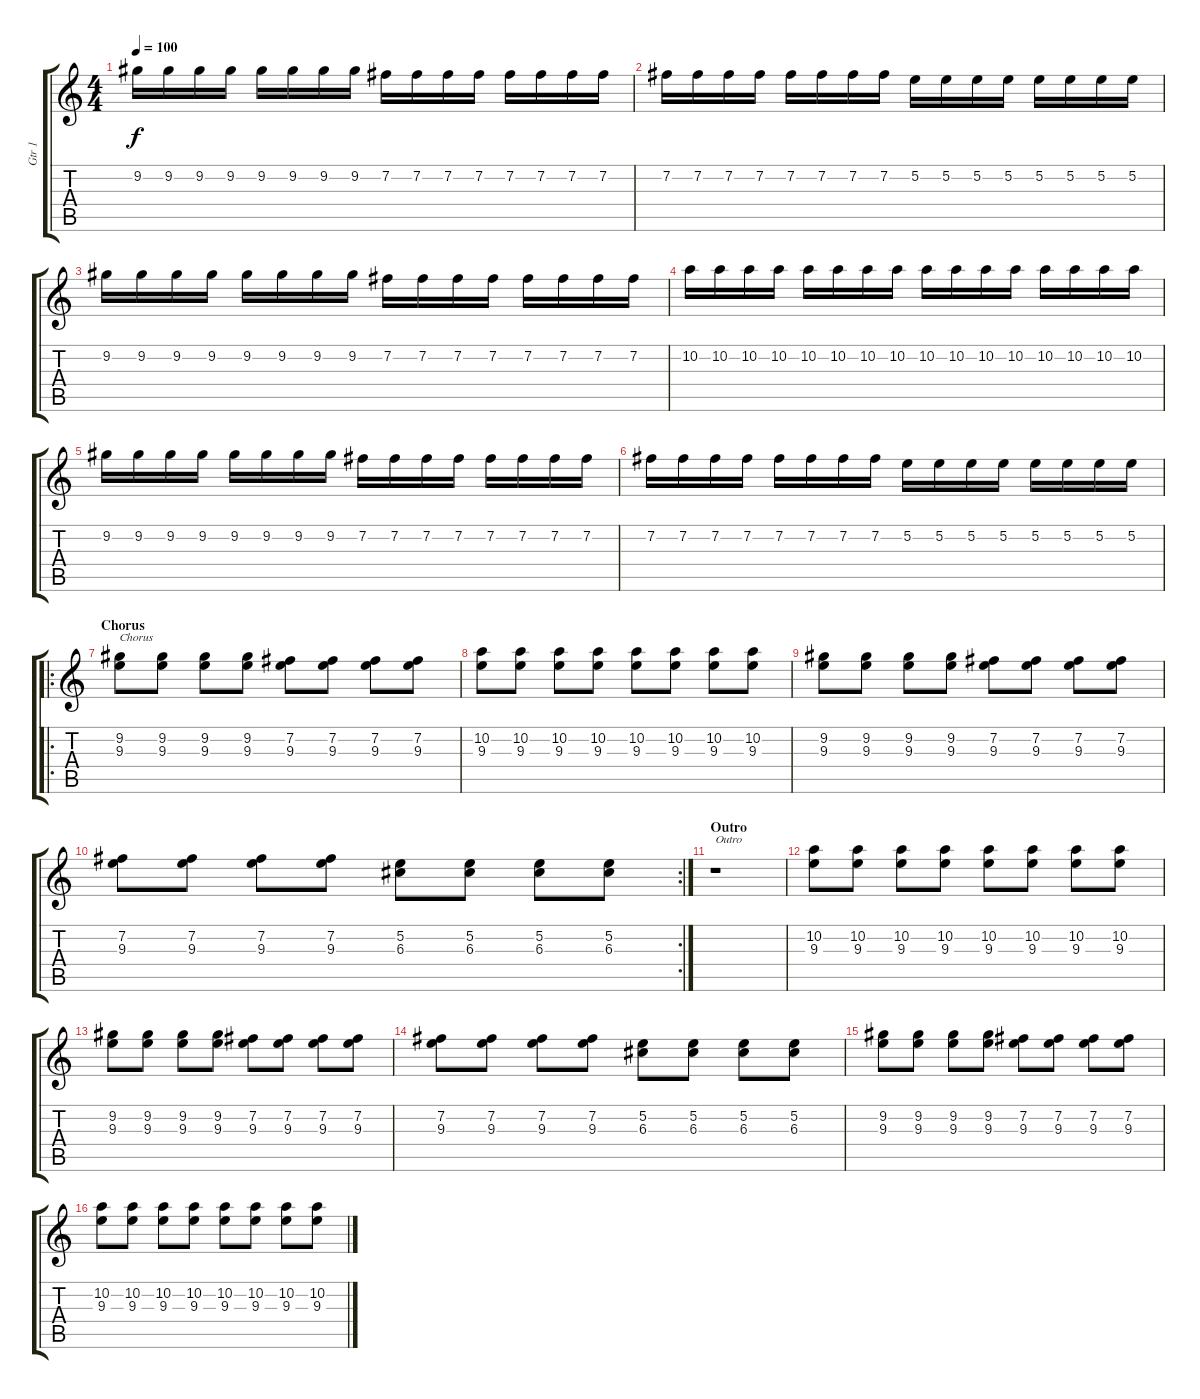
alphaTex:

\track ("Gtr 1" "Gtr 1") {instrument distortionguitar}
\staff {score tabs}
\tuning (E4 B3 G3 D3 A2 E2) {hide}
\ts (4 4)
\tempo 100
\clef g2
\ks c
9.2.16{dy f} 9.2.16 9.2.16 9.2.16 9.2.16 9.2.16 9.2.16 9.2.16 7.2.16 7.2.16 7.2.16 7.2.16 7.2.16 7.2.16 7.2.16 7.2.16 |
7.2.16 7.2.16 7.2.16 7.2.16 7.2.16 7.2.16 7.2.16 7.2.16 5.2.16 5.2.16 5.2.16 5.2.16 5.2.16 5.2.16 5.2.16 5.2.16 |
9.2.16 9.2.16 9.2.16 9.2.16 9.2.16 9.2.16 9.2.16 9.2.16 7.2.16 7.2.16 7.2.16 7.2.16 7.2.16 7.2.16 7.2.16 7.2.16 |
10.2.16 10.2.16 10.2.16 10.2.16 10.2.16 10.2.16 10.2.16 10.2.16 10.2.16 10.2.16 10.2.16 10.2.16 10.2.16 10.2.16 10.2.16 10.2.16 |
9.2.16 9.2.16 9.2.16 9.2.16 9.2.16 9.2.16 9.2.16 9.2.16 7.2.16 7.2.16 7.2.16 7.2.16 7.2.16 7.2.16 7.2.16 7.2.16 |
7.2.16 7.2.16 7.2.16 7.2.16 7.2.16 7.2.16 7.2.16 7.2.16 5.2.16 5.2.16 5.2.16 5.2.16 5.2.16 5.2.16 5.2.16 5.2.16 |
\ro
\section ("" "Chorus")
(9.2 9.3).8{txt "Chorus"} (9.2 9.3).8 (9.2 9.3).8 (9.2 9.3).8 (7.2 9.3).8 (7.2 9.3).8 (7.2 9.3).8 (7.2 9.3).8 |
(10.2 9.3).8 (10.2 9.3).8 (10.2 9.3).8 (10.2 9.3).8 (10.2 9.3).8 (10.2 9.3).8 (10.2 9.3).8 (10.2 9.3).8 |
(9.2 9.3).8 (9.2 9.3).8 (9.2 9.3).8 (9.2 9.3).8 (7.2 9.3).8 (7.2 9.3).8 (7.2 9.3).8 (7.2 9.3).8 |
\rc 2
(7.2 9.3).8 (7.2 9.3).8 (7.2 9.3).8 (7.2 9.3).8 (5.2 6.3).8 (5.2 6.3).8 (5.2 6.3).8 (5.2 6.3).8 |
\section ("" "Outro")
r.1{txt "Outro"} |
(10.2 9.3).8 (10.2 9.3).8 (10.2 9.3).8 (10.2 9.3).8 (10.2 9.3).8 (10.2 9.3).8 (10.2 9.3).8 (10.2 9.3).8 |
(9.2 9.3).8 (9.2 9.3).8 (9.2 9.3).8 (9.2 9.3).8 (7.2 9.3).8 (7.2 9.3).8 (7.2 9.3).8 (7.2 9.3).8 |
(7.2 9.3).8 (7.2 9.3).8 (7.2 9.3).8 (7.2 9.3).8 (5.2 6.3).8 (5.2 6.3).8 (5.2 6.3).8 (5.2 6.3).8 |
(9.2 9.3).8 (9.2 9.3).8 (9.2 9.3).8 (9.2 9.3).8 (7.2 9.3).8 (7.2 9.3).8 (7.2 9.3).8 (7.2 9.3).8 |
(10.2 9.3).8 (10.2 9.3).8 (10.2 9.3).8 (10.2 9.3).8 (10.2 9.3).8 (10.2 9.3).8 (10.2 9.3).8 (10.2 9.3).8
